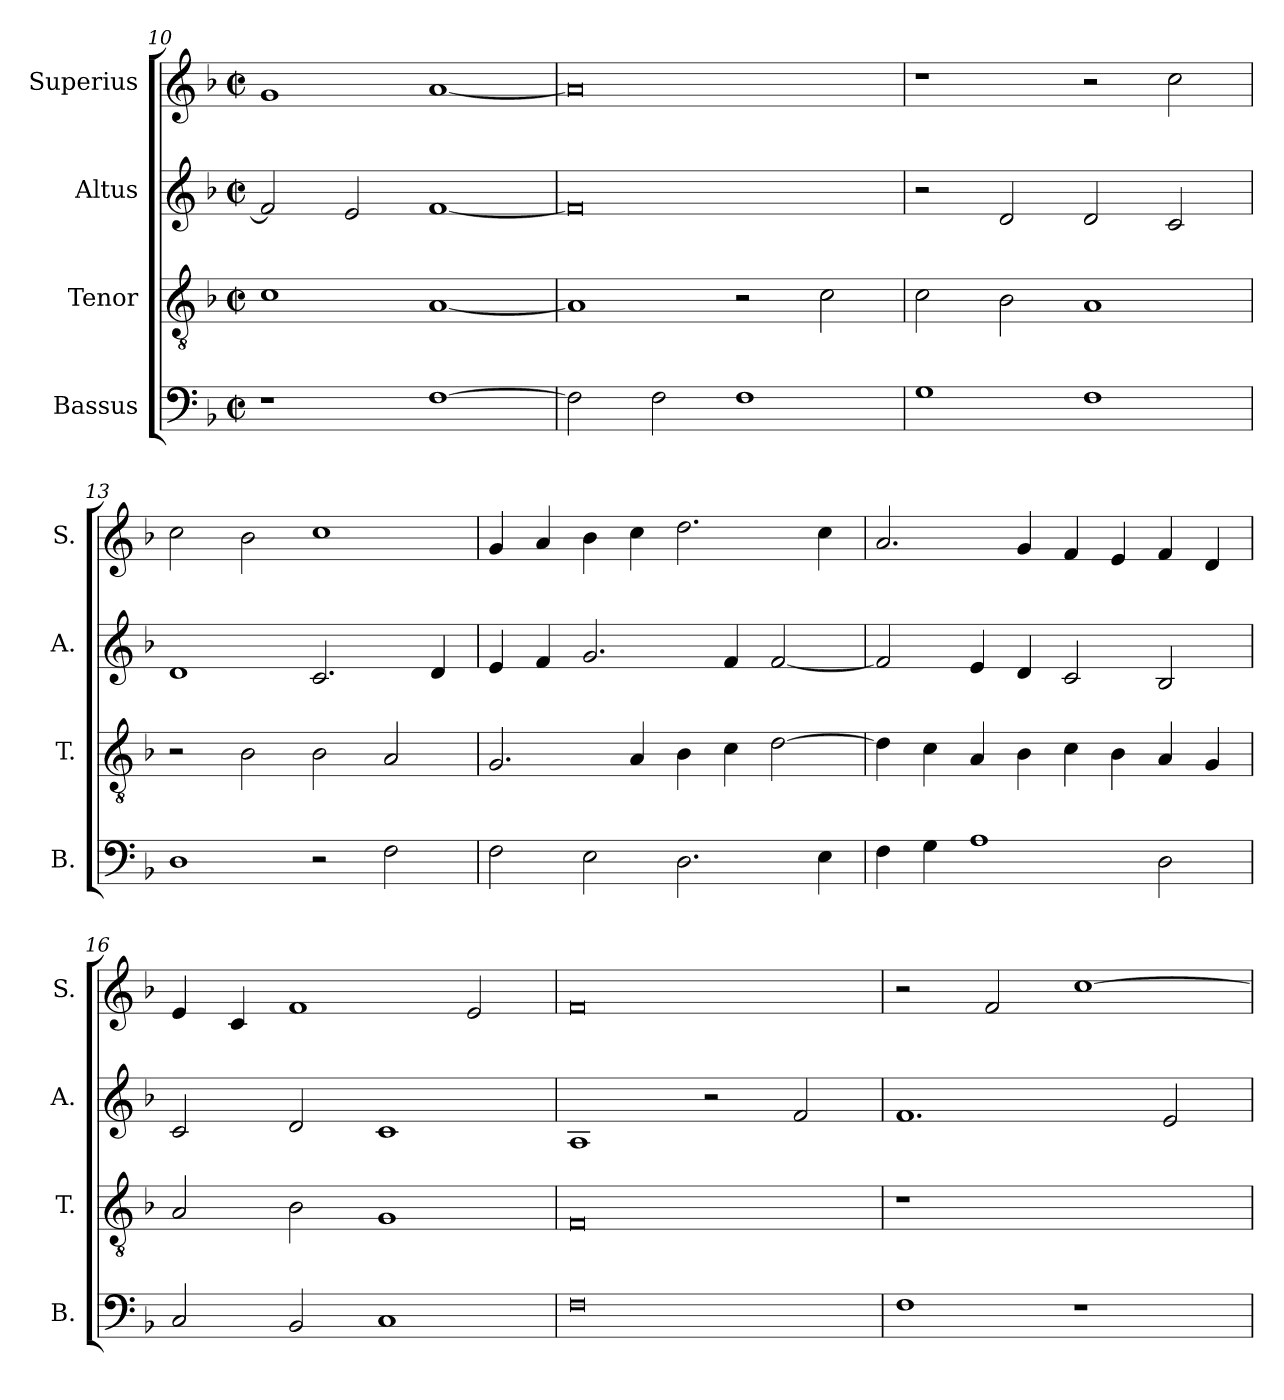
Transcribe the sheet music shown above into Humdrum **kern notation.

**kern	**kern	**kern	**kern
*part4	*part3	*part2	*part1
*staff4	*staff3	*staff2	*staff1
*I"Bassus	*I"Tenor	*I"Altus	*I"Superius
*I'B.	*I'T.	*I'A.	*I'S.
*clefF4	*clefGv2	*clefG2	*clefG2
*	*ITrd7c12	*	*
*k[b-]	*k[b-]	*k[b-]	*k[b-]
*d:	*d:	*d:	*d:
*M2/2	*M2/2	*M2/2	*M2/2
*met(c|)	*met(c|)	*met(c|)	*met(c|)
=10	=10	=10	=10
1r	1Ci	2fi/]	1gi
.	.	2ei/	.
[>1Fi	[<1AAi	[<1fi	[<1ai
!!LO:LB:g=z
=11	=11	=11	=11
2Fi\]	1AAi]	0fi]	0ai]
2Fi\	.	.	.
1Fi	2r	.	.
.	2Ci\	.	.
=12	=12	=12	=12
1Gi	2Ci\	2r	1r
.	2BB-i\	2di/	.
1Fi	1AAi	2di/	2r
.	.	2ci/	2cci\
=13	=13	=13	=13
1Di	2r	1di	2cci\
.	2BB-i\	.	2b-i\
2r	2BB-i\	2.ci/	1cci
2Fi\	2AAi/	.	.
.	.	4di/	.
=14	=14	=14	=14
2Fi\	2.GGi/	4ei/	4gi/
.	.	4fi/	4ai/
2Ei\	.	2.gi/	4b-i\
.	4AAi/	.	4cci\
2.Di\	4BB-i\	.	2.ddi\
.	4Ci\	4fi/	.
.	[>2Di\	[<2fi/	.
4Ei\	.	.	4cci\
!!LO:PB:g=z
=15	=15	=15	=15
4Fi\	4Di\]	2fi/]	2.ai/
4Gi\	4Ci\	.	.
1Ai	4AAi/	4ei/	.
.	4BB-i\	4di/	4gi/
.	4Ci\	2ci/	4fi/
.	4BB-i\	.	4ei/
2Di\	4AAi/	2B-i/	4fi/
.	4GGi/	.	4di/
=16	=16	=16	=16
2Ci/	2AAi/	2ci/	4ei/
.	.	.	4ci/
2BB-i/	2BB-i\	2di/	1fi
1Ci	1GGi	1ci	.
.	.	.	2ei/
=17	=17	=17	=17
0Fi	0FFi	1Ai	0fi
.	.	2r	.
.	.	2fi/	.
=18	=18	=18	=18
!	!LO:N:vis=1	!	!
1Fi	1r	1.fi	2r
.	.	.	2fi/
1r	1ryy	.	[>1cci
.	.	2ei/	.
=	=	=	=
*-	*-	*-	*-
